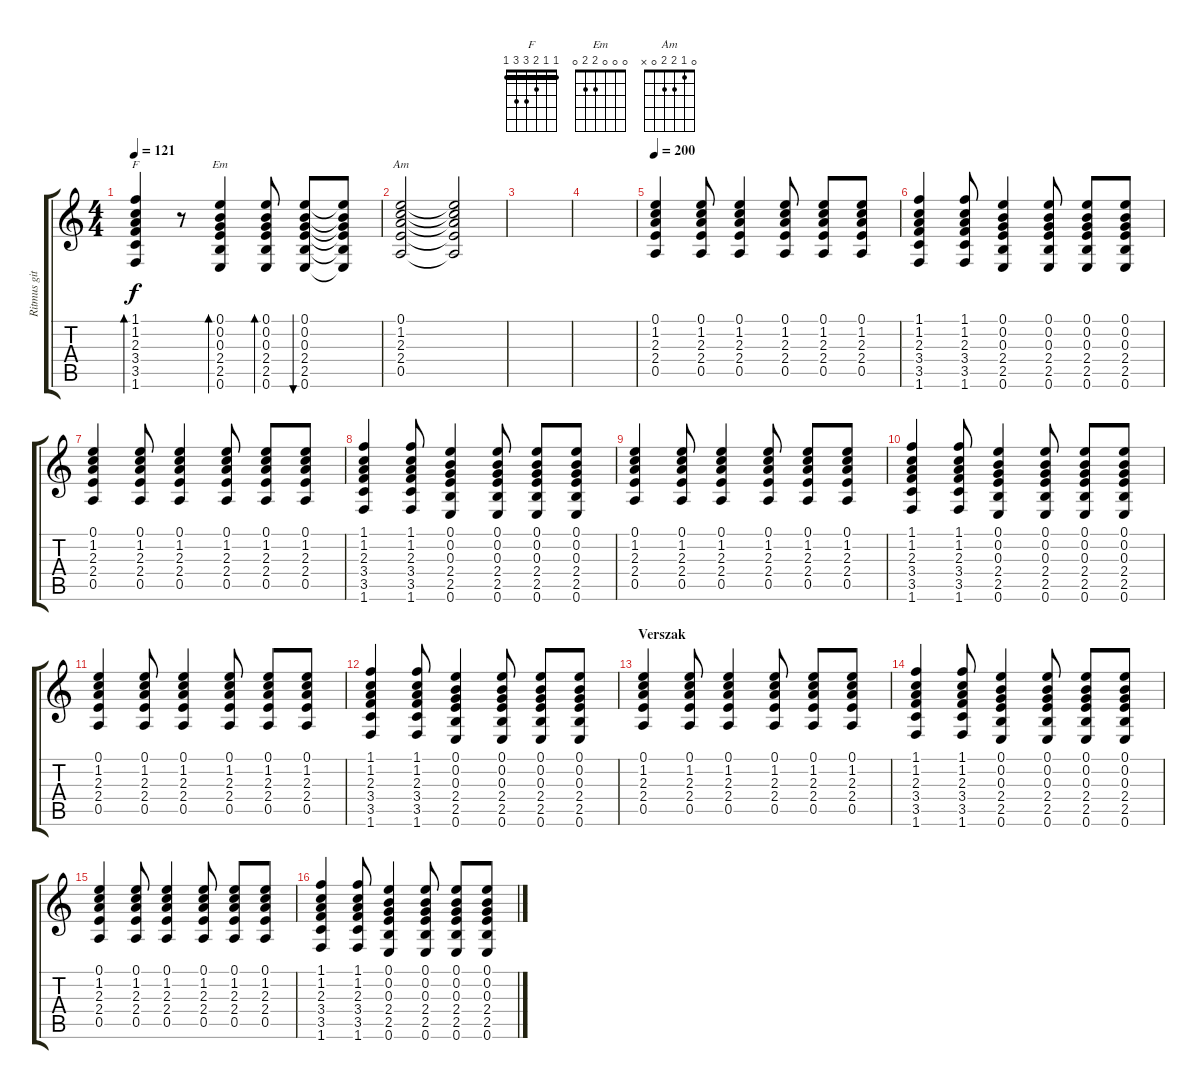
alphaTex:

\track ("Ritmus gitár" "Ritmus git") {instrument electricguitarclean}
\staff {score tabs}
\tuning (E4 B3 G3 D3 A2 E2) {hide}
\chord ("F" 1 1 2 3 3 1) {barre 1}
\chord ("Em" 0 0 0 2 2 0)
\chord ("Am" 0 1 2 2 0 x)
\ts (4 4)
\tempo 121
\clef g2
\ks c
(1.1 1.2 2.3 3.4 3.5 1.6).4{bd 60 ch "F" dy f} r.8 (0.1 0.2 0.3 2.4 2.5 0.6).4{bd 60 ch "Em"} (0.1 0.2 0.3 2.4 2.5 0.6).8{bd 60} (0.1 0.2 0.3 2.4 2.5 0.6).8{bu 60} (0.1{t} 0.2{t} 0.3{t} 2.4{t} 2.5{t} 0.6{t}).8 |
(0.1 1.2 2.3 2.4 0.5).2{ch "Am"} (0.1{t} 1.2{t} 2.3{t} 2.4{t} 0.5{t}).2 |
|
|
\tempo 200
(0.1 1.2 2.3 2.4 0.5).4 (0.1 1.2 2.3 2.4 0.5).8 (0.1 1.2 2.3 2.4 0.5).4 (0.1 1.2 2.3 2.4 0.5).8 (0.1 1.2 2.3 2.4 0.5).8 (0.1 1.2 2.3 2.4 0.5).8 |
(1.1 1.2 2.3 3.4 3.5 1.6).4 (1.1 1.2 2.3 3.4 3.5 1.6).8 (0.1 0.2 0.3 2.4 2.5 0.6).4 (0.1 0.2 0.3 2.4 2.5 0.6).8 (0.1 0.2 0.3 2.4 2.5 0.6).8 (0.1 0.2 0.3 2.4 2.5 0.6).8 |
(0.1 1.2 2.3 2.4 0.5).4 (0.1 1.2 2.3 2.4 0.5).8 (0.1 1.2 2.3 2.4 0.5).4 (0.1 1.2 2.3 2.4 0.5).8 (0.1 1.2 2.3 2.4 0.5).8 (0.1 1.2 2.3 2.4 0.5).8 |
(1.1 1.2 2.3 3.4 3.5 1.6).4 (1.1 1.2 2.3 3.4 3.5 1.6).8 (0.1 0.2 0.3 2.4 2.5 0.6).4 (0.1 0.2 0.3 2.4 2.5 0.6).8 (0.1 0.2 0.3 2.4 2.5 0.6).8 (0.1 0.2 0.3 2.4 2.5 0.6).8 |
(0.1 1.2 2.3 2.4 0.5).4 (0.1 1.2 2.3 2.4 0.5).8 (0.1 1.2 2.3 2.4 0.5).4 (0.1 1.2 2.3 2.4 0.5).8 (0.1 1.2 2.3 2.4 0.5).8 (0.1 1.2 2.3 2.4 0.5).8 |
(1.1 1.2 2.3 3.4 3.5 1.6).4 (1.1 1.2 2.3 3.4 3.5 1.6).8 (0.1 0.2 0.3 2.4 2.5 0.6).4 (0.1 0.2 0.3 2.4 2.5 0.6).8 (0.1 0.2 0.3 2.4 2.5 0.6).8 (0.1 0.2 0.3 2.4 2.5 0.6).8 |
(0.1 1.2 2.3 2.4 0.5).4 (0.1 1.2 2.3 2.4 0.5).8 (0.1 1.2 2.3 2.4 0.5).4 (0.1 1.2 2.3 2.4 0.5).8 (0.1 1.2 2.3 2.4 0.5).8 (0.1 1.2 2.3 2.4 0.5).8 |
(1.1 1.2 2.3 3.4 3.5 1.6).4 (1.1 1.2 2.3 3.4 3.5 1.6).8 (0.1 0.2 0.3 2.4 2.5 0.6).4 (0.1 0.2 0.3 2.4 2.5 0.6).8 (0.1 0.2 0.3 2.4 2.5 0.6).8 (0.1 0.2 0.3 2.4 2.5 0.6).8 |
\section ("" "Verszak")
(0.1 1.2 2.3 2.4 0.5).4 (0.1 1.2 2.3 2.4 0.5).8 (0.1 1.2 2.3 2.4 0.5).4 (0.1 1.2 2.3 2.4 0.5).8 (0.1 1.2 2.3 2.4 0.5).8 (0.1 1.2 2.3 2.4 0.5).8 |
(1.1 1.2 2.3 3.4 3.5 1.6).4 (1.1 1.2 2.3 3.4 3.5 1.6).8 (0.1 0.2 0.3 2.4 2.5 0.6).4 (0.1 0.2 0.3 2.4 2.5 0.6).8 (0.1 0.2 0.3 2.4 2.5 0.6).8 (0.1 0.2 0.3 2.4 2.5 0.6).8 |
(0.1 1.2 2.3 2.4 0.5).4 (0.1 1.2 2.3 2.4 0.5).8 (0.1 1.2 2.3 2.4 0.5).4 (0.1 1.2 2.3 2.4 0.5).8 (0.1 1.2 2.3 2.4 0.5).8 (0.1 1.2 2.3 2.4 0.5).8 |
(1.1 1.2 2.3 3.4 3.5 1.6).4 (1.1 1.2 2.3 3.4 3.5 1.6).8 (0.1 0.2 0.3 2.4 2.5 0.6).4 (0.1 0.2 0.3 2.4 2.5 0.6).8 (0.1 0.2 0.3 2.4 2.5 0.6).8 (0.1 0.2 0.3 2.4 2.5 0.6).8
